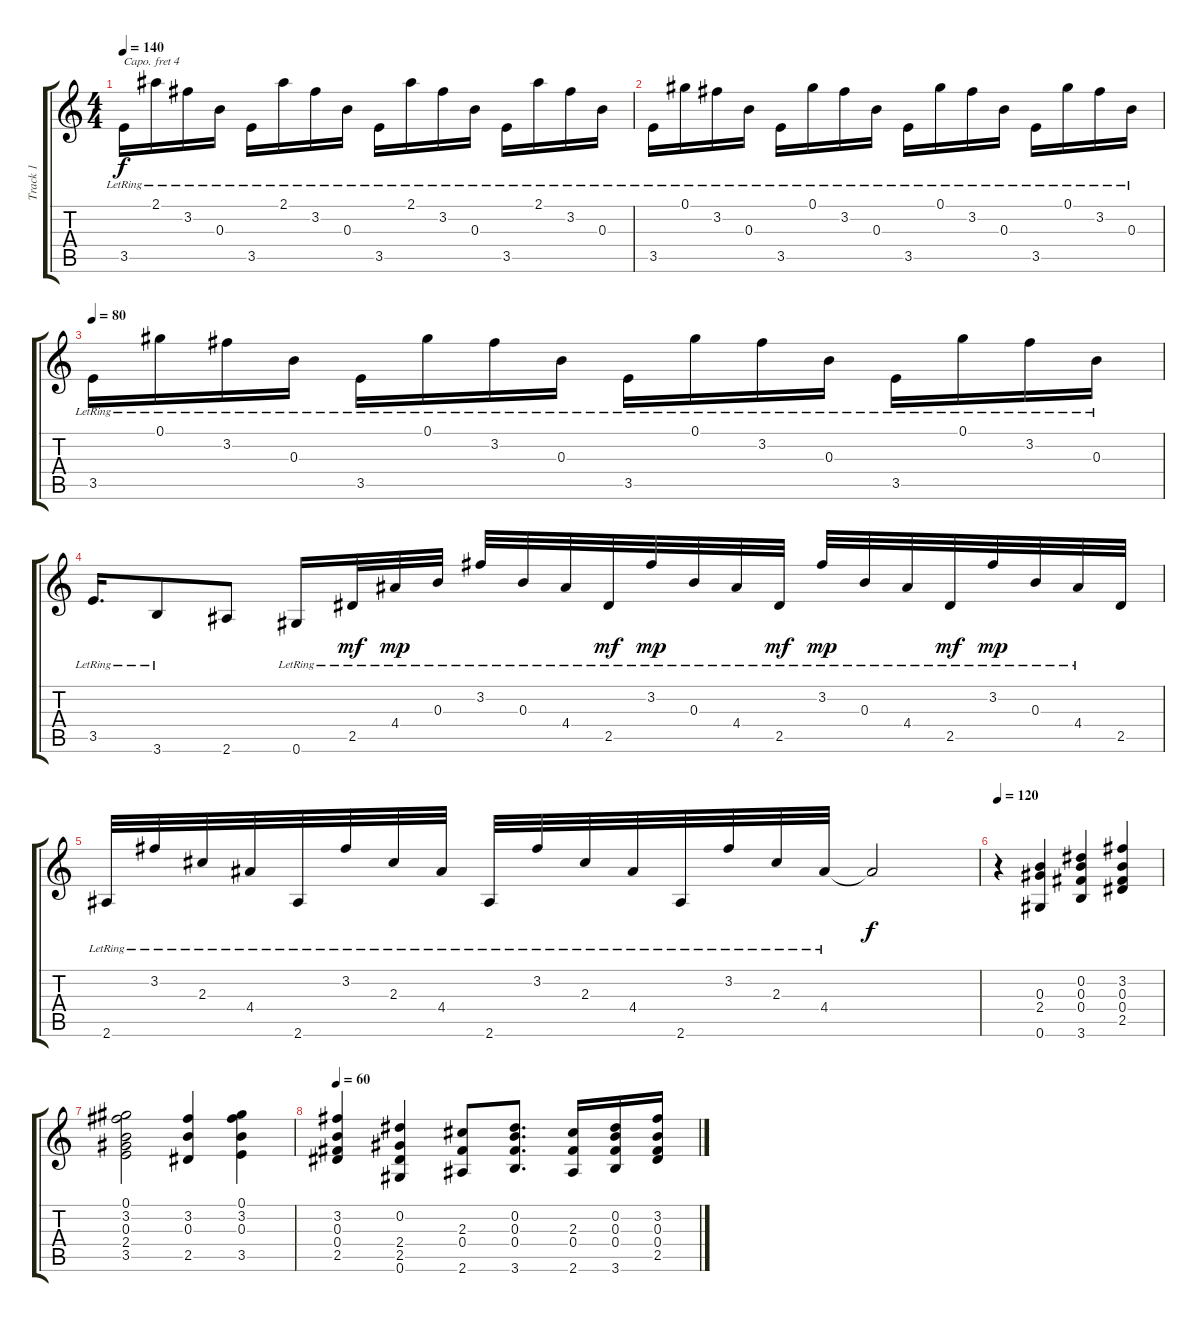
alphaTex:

\track ("Track 1" "Track 1") {instrument acousticguitarsteel}
\staff {score tabs}
\capo 4
\tuning (E4 B3 G3 D3 A2 E2) {hide}
\ts (4 4)
\tempo 140
\clef g2
\ks c
3.5{lr}.16{dy f} 2.1{lr}.16 3.2{lr}.16 0.3{lr}.16 3.5{lr}.16 2.1{lr}.16 3.2{lr}.16 0.3{lr}.16 3.5{lr}.16 2.1{lr}.16 3.2{lr}.16 0.3{lr}.16 3.5{lr}.16 2.1{lr}.16 3.2{lr}.16 0.3{lr}.16 |
3.5{lr}.16 0.1{lr}.16 3.2{lr}.16 0.3{lr}.16 3.5{lr}.16 0.1{lr}.16 3.2{lr}.16 0.3{lr}.16 3.5{lr}.16 0.1{lr}.16 3.2{lr}.16 0.3{lr}.16 3.5{lr}.16 0.1{lr}.16 3.2{lr}.16 0.3{lr}.16 |
\tempo 80
3.5{lr}.16 0.1{lr}.16 3.2{lr}.16 0.3{lr}.16 3.5{lr}.16 0.1{lr}.16 3.2{lr}.16 0.3{lr}.16 3.5{lr}.16 0.1{lr}.16 3.2{lr}.16 0.3{lr}.16 3.5{lr}.16 0.1{lr}.16 3.2{lr}.16 0.3{lr}.16 |
3.5{lr}.16{d} 3.6{lr}.8 2.6.8 0.6{lr}.16 2.5{lr}.32{dy mf} 4.4{lr}.32{dy mp} 0.3{lr}.32 3.2{lr}.32 0.3{lr}.32 4.4{lr}.32 2.5{lr}.32{dy mf} 3.2{lr}.32{dy mp} 0.3{lr}.32 4.4{lr}.32 2.5{lr}.32{dy mf} 3.2{lr}.32{dy mp} 0.3{lr}.32 4.4{lr}.32 2.5{lr}.32{dy mf} 3.2{lr}.32{dy mp} 0.3{lr}.32 4.4{lr}.32 2.5.32 |
2.6{lr}.32 3.2{lr}.32 2.3{lr}.32 4.4{lr}.32 2.6{lr}.32 3.2{lr}.32 2.3{lr}.32 4.4{lr}.32 2.6{lr}.32 3.2{lr}.32 2.3{lr}.32 4.4{lr}.32 2.6{lr}.32 3.2{lr}.32 2.3{lr}.32 4.4{lr}.32 4.4{t}.2{dy f} |
\tempo 120
r.4 (0.3 2.4 0.6).4 (0.2 0.3 0.4 3.6).4 (3.2 0.3 0.4 2.5).4 |
(0.1 3.2 0.3 2.4 3.5).2 (3.2 0.3 2.5).4 (0.1 3.2 0.3 3.5).4 |
\tempo 60
(3.2 0.3 0.4 2.5).4 (0.2 2.4 2.5 0.6).4 (2.3 0.4 2.6).8 (0.2 0.3 0.4 3.6).8{d} (2.3 0.4 2.6).16 (0.2 0.3 0.4 3.6).16 (3.2 0.3 0.4 2.5).16
